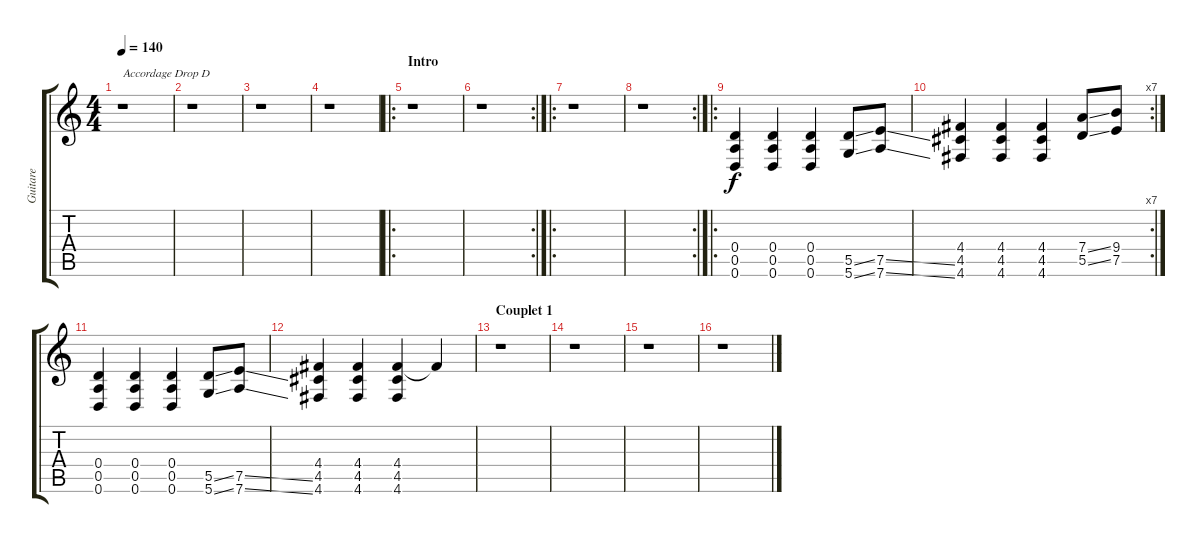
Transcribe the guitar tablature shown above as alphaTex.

\track ("Guitare" "Guitare") {instrument distortionguitar}
\staff {score tabs}
\tuning (E4 B3 G3 D3 A2 D2) {hide}
\ts (4 4)
\tempo 140
\clef g2
\ks c
r.1{txt "Accordage Drop D" dy f instrument distortionguitar} |
r.1 |
r.1 |
r.1 |
\ro
\section ("" "Intro")
r.1 |
\rc 2
r.1 |
\ro
r.1 |
\rc 2
r.1 |
\ro
(0.4 0.5 0.6).4 (0.4 0.5 0.6).4 (0.4 0.5 0.6).4 (5.5{ss} 5.6{ss}).8 (7.5{ss} 7.6{ss}).8 |
\rc 7
(4.4 4.5 4.6).4 (4.4 4.5 4.6).4 (4.4 4.5 4.6).4 (7.4{ss} 5.5{ss}).8 (9.4 7.5).8 |
(0.4 0.5 0.6).4 (0.4 0.5 0.6).4 (0.4 0.5 0.6).4 (5.5{ss} 5.6{ss}).8 (7.5{ss} 7.6{ss}).8 |
(4.4 4.5 4.6).4 (4.4 4.5 4.6).4 (4.4 4.5 4.6).4 4.4{t}.4 |
\section ("" "Couplet 1")
r.1 |
r.1 |
r.1 |
r.1
